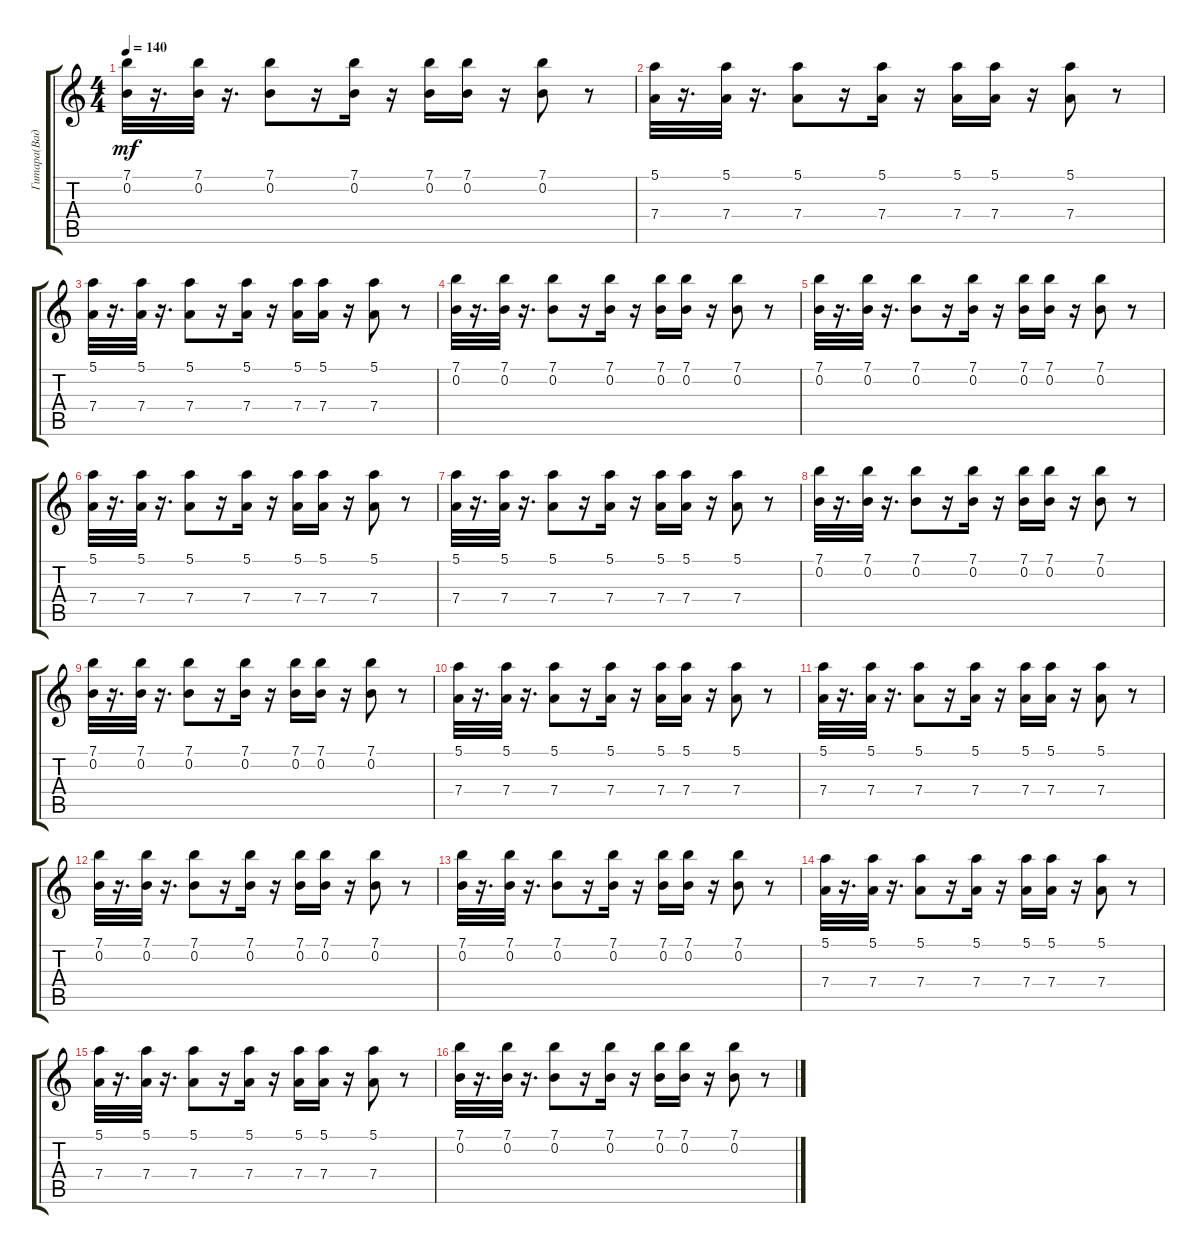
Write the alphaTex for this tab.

\track ("Гитара(Вадим)" "Гитара(Вад") {instrument electricguitarclean}
\staff {score tabs}
\tuning (E4 B3 G3 D3 A2 E2) {hide}
\ts (4 4)
\tempo 140
\clef g2
\ks c
(7.1 0.2).32{dy mf} r.16{d} (7.1 0.2).32 r.16{d} (7.1 0.2).8 r.16 (7.1 0.2).16 r.16 (7.1 0.2).16 (7.1 0.2).16 r.16 (7.1 0.2).8 r.8 |
(5.1 7.4).32 r.16{d} (5.1 7.4).32 r.16{d} (5.1 7.4).8 r.16 (5.1 7.4).16 r.16 (5.1 7.4).16 (5.1 7.4).16 r.16 (5.1 7.4).8 r.8 |
(5.1 7.4).32 r.16{d} (5.1 7.4).32 r.16{d} (5.1 7.4).8 r.16 (5.1 7.4).16 r.16 (5.1 7.4).16 (5.1 7.4).16 r.16 (5.1 7.4).8 r.8 |
(7.1 0.2).32 r.16{d} (7.1 0.2).32 r.16{d} (7.1 0.2).8 r.16 (7.1 0.2).16 r.16 (7.1 0.2).16 (7.1 0.2).16 r.16 (7.1 0.2).8 r.8 |
(7.1 0.2).32 r.16{d} (7.1 0.2).32 r.16{d} (7.1 0.2).8 r.16 (7.1 0.2).16 r.16 (7.1 0.2).16 (7.1 0.2).16 r.16 (7.1 0.2).8 r.8 |
(5.1 7.4).32 r.16{d} (5.1 7.4).32 r.16{d} (5.1 7.4).8 r.16 (5.1 7.4).16 r.16 (5.1 7.4).16 (5.1 7.4).16 r.16 (5.1 7.4).8 r.8 |
(5.1 7.4).32 r.16{d} (5.1 7.4).32 r.16{d} (5.1 7.4).8 r.16 (5.1 7.4).16 r.16 (5.1 7.4).16 (5.1 7.4).16 r.16 (5.1 7.4).8 r.8 |
(7.1 0.2).32 r.16{d} (7.1 0.2).32 r.16{d} (7.1 0.2).8 r.16 (7.1 0.2).16 r.16 (7.1 0.2).16 (7.1 0.2).16 r.16 (7.1 0.2).8 r.8 |
(7.1 0.2).32 r.16{d} (7.1 0.2).32 r.16{d} (7.1 0.2).8 r.16 (7.1 0.2).16 r.16 (7.1 0.2).16 (7.1 0.2).16 r.16 (7.1 0.2).8 r.8 |
(5.1 7.4).32 r.16{d} (5.1 7.4).32 r.16{d} (5.1 7.4).8 r.16 (5.1 7.4).16 r.16 (5.1 7.4).16 (5.1 7.4).16 r.16 (5.1 7.4).8 r.8 |
(5.1 7.4).32 r.16{d} (5.1 7.4).32 r.16{d} (5.1 7.4).8 r.16 (5.1 7.4).16 r.16 (5.1 7.4).16 (5.1 7.4).16 r.16 (5.1 7.4).8 r.8 |
(7.1 0.2).32 r.16{d} (7.1 0.2).32 r.16{d} (7.1 0.2).8 r.16 (7.1 0.2).16 r.16 (7.1 0.2).16 (7.1 0.2).16 r.16 (7.1 0.2).8 r.8 |
(7.1 0.2).32 r.16{d} (7.1 0.2).32 r.16{d} (7.1 0.2).8 r.16 (7.1 0.2).16 r.16 (7.1 0.2).16 (7.1 0.2).16 r.16 (7.1 0.2).8 r.8 |
(5.1 7.4).32 r.16{d} (5.1 7.4).32 r.16{d} (5.1 7.4).8 r.16 (5.1 7.4).16 r.16 (5.1 7.4).16 (5.1 7.4).16 r.16 (5.1 7.4).8 r.8 |
(5.1 7.4).32 r.16{d} (5.1 7.4).32 r.16{d} (5.1 7.4).8 r.16 (5.1 7.4).16 r.16 (5.1 7.4).16 (5.1 7.4).16 r.16 (5.1 7.4).8 r.8 |
(7.1 0.2).32 r.16{d} (7.1 0.2).32 r.16{d} (7.1 0.2).8 r.16 (7.1 0.2).16 r.16 (7.1 0.2).16 (7.1 0.2).16 r.16 (7.1 0.2).8 r.8
